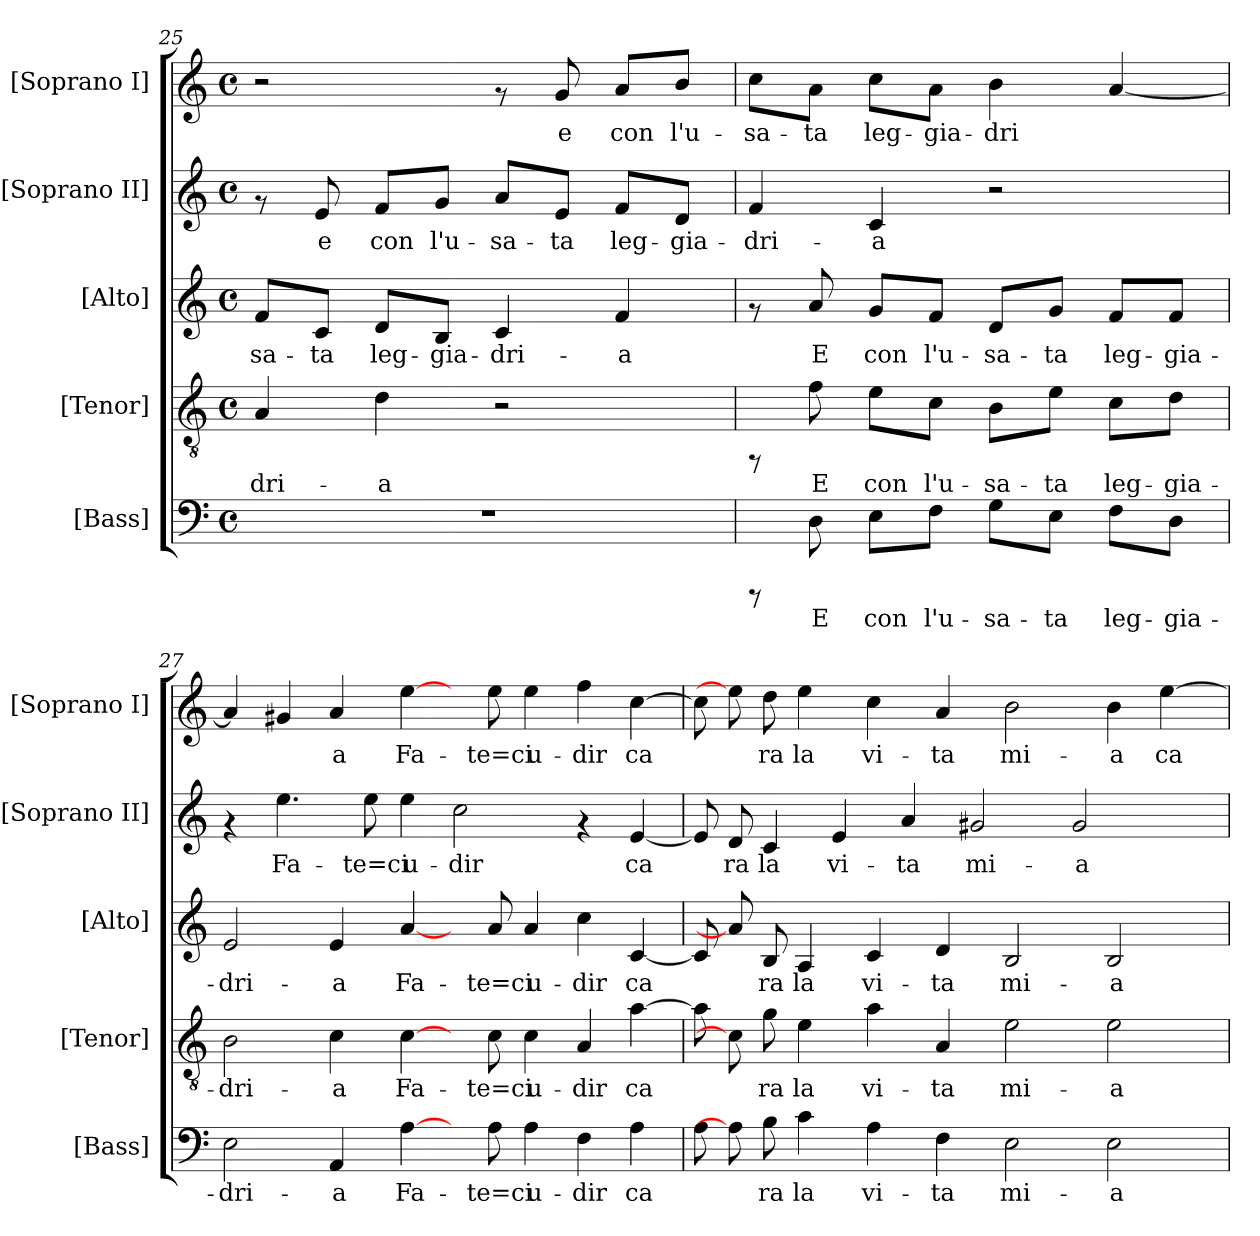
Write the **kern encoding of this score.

**kern	**text	**kern	**text	**kern	**text	**kern	**text	**kern	**text
*part5	*part5	*part4	*part4	*part3	*part3	*part2	*part2	*part1	*part1
*staff5	*staff5	*staff4	*staff4	*staff3	*staff3	*staff2	*staff2	*staff1	*staff1
*I"[Bass]	*	*I"[Tenor]	*	*I"[Alto]	*	*I"[Soprano II]	*	*I"[Soprano I]	*
*I'[Bass]	*	*I'[Tenor]	*	*I'[Alto]	*	*I'[Soprano II]	*	*I'[Soprano I]	*
*clefF4	*	*clefGv2	*	*clefG2	*	*clefG2	*	*clefG2	*
*k[]	*	*k[]	*	*k[]	*	*k[]	*	*k[]	*
*C:	*	*C:	*	*C:	*	*C:	*	*C:	*
*M4/4	*	*M4/4	*	*M4/4	*	*M4/4	*	*M4/4	*
*met(c)	*	*met(c)	*	*met(c)	*	*met(c)	*	*met(c)	*
=25	=25	=25	=25	=25	=25	=25	=25	=25	=25
!	!	!	!LO:LY:b:cj	!	!LO:LY:b:cj	!	!	!	!
1r	.	4A/	-dri-	8f/L	-sa-	8rf	.	2r	.
!	!	!	!	!	!LO:LY:b:cj	!	!LO:LY:b:cj	!	!
.	.	.	.	8c/J	-ta	8e/	e	.	.
!	!	!	!LO:LY:b:cj	!	!LO:LY:b:cj	!	!LO:LY:b:cj	!	!
.	.	4d\	-a	8d/L	leg-	8f/L	con	.	.
!	!	!	!	!	!LO:LY:b:cj	!	!LO:LY:b:cj	!	!
.	.	.	.	8B/J	-gia-	8g/J	l'u-	.	.
!	!	!	!	!	!LO:LY:b:cj	!	!LO:LY:b:cj	!	!
.	.	2r	.	4c/	-dri-	8a/L	-sa-	8rf	.
!	!	!	!	!	!	!	!LO:LY:b:cj	!	!LO:LY:b:cj
.	.	.	.	.	.	8e/J	-ta	8g/	e
!	!	!	!	!	!LO:LY:b:cj	!	!LO:LY:b:cj	!	!LO:LY:b:cj
.	.	.	.	4f/	-a	8f/L	leg-	8a/L	con
!	!	!	!	!	!	!	!LO:LY:b:cj	!	!LO:LY:b:cj
.	.	.	.	.	.	8d/J	-gia-	8b/J	l'u-
!!LO:PB:g=z
=26	=26	=26	=26	=26	=26	=26	=26	=26	=26
!	!	!	!	!	!	!	!LO:LY:b:cj	!	!LO:LY:b:cj
8rCCC	.	8rFF	.	8rf	.	4f/	-dri-	8cc\L	-sa-
!	!LO:LY:b:cj	!	!LO:LY:b:cj	!	!LO:LY:b:cj	!	!	!	!LO:LY:b:cj
8D\	E	8f\	E	8a/	E	.	.	8a\J	-ta
!	!LO:LY:b:cj	!	!LO:LY:b:cj	!	!LO:LY:b:cj	!	!LO:LY:b:cj	!	!LO:LY:b:cj
8E\L	con	8e\L	con	8g/L	con	4c/	-a	8cc\L	leg-
!	!LO:LY:b:cj	!	!LO:LY:b:cj	!	!LO:LY:b:cj	!	!	!	!LO:LY:b:cj
8F\J	l'u-	8c\J	l'u-	8f/J	l'u-	.	.	8a\J	-gia-
!	!LO:LY:b:cj	!	!LO:LY:b:cj	!	!LO:LY:b:cj	!	!	!	!LO:LY:b:cj
8G\L	-sa-	8B\L	-sa-	8d/L	-sa-	2r	.	4b\	-dri-
!	!LO:LY:b:cj	!	!LO:LY:b:cj	!	!LO:LY:b:cj	!	!	!	!
8E\J	-ta	8e\J	-ta	8g/J	-ta	.	.	.	.
!	!LO:LY:b:cj	!	!LO:LY:b:cj	!	!LO:LY:b:cj	!	!	!	!LO:LY:b:cj
8F\L	leg-	8c\L	leg-	8f/L	leg-	.	.	[<4a/	--
!	!LO:LY:b:cj	!	!LO:LY:b:cj	!	!LO:LY:b:cj	!	!	!	!
8D\J	-gia-	8d\J	-gia-	8f/J	-gia-	.	.	.	.
=27	=27	=27	=27	=27	=27	=27	=27	=27	=27
!	!LO:LY:b:cj	!	!LO:LY:b:cj	!	!LO:LY:b:cj	!	!	!	!LO:LY:b:cj
2E\	-dri-	2B\	-dri-	2e/	-dri-	4rf	.	4a/]	--
!	!	!	!	!	!	!	!LO:LY:b:cj	!	!LO:LY:b:cj
.	.	.	.	.	.	4.ee\	Fa-	4g#X/	--
!	!LO:LY:b:cj	!	!LO:LY:b:cj	!	!LO:LY:b:cj	!	!	!	!LO:LY:b:cj
4AA/	-a	4c\	-a	4e/	-a	.	.	4a/	-a
!	!	!	!	!	!	!	!LO:LY:b:cj	!	!
.	.	.	.	.	.	8ee\	-te=ci	.	.
!	!LO:LY:b:cj	!	!LO:LY:b:cj	!	!LO:LY:b:cj	!	!LO:LY:b:cj	!	!LO:LY:b:cj
[4A\	Fa-	[4c\	Fa-	[4a/	Fa-	4ee\	u-	[4ee\	Fa-
!	!	!	!	!	!	!	!LO:LY:b:cj	!	!
8ryy	.	8ryy	.	8ryy	.	2cc\	-dir	8ryy	.
!	!LO:LY:b:cj	!	!LO:LY:b:cj	!	!LO:LY:b:cj	!	!	!	!LO:LY:b:cj
8A\	-te=ci	8c\	-te=ci	8a/	-te=ci	.	.	8ee\	-te=ci
!	!LO:LY:b:cj	!	!LO:LY:b:cj	!	!LO:LY:b:cj	!	!	!	!LO:LY:b:cj
4A\	u-	4c\	u-	4a/	u-	.	.	4ee\	u-
!	!LO:LY:b:cj	!	!LO:LY:b:cj	!	!LO:LY:b:cj	!	!	!	!LO:LY:b:cj
4F\	-dir	4A/	-dir	4cc\	-dir	4rf	.	4ff\	-dir
!	!LO:LY:b:cj	!	!LO:LY:b:cj	!	!LO:LY:b:cj	!	!LO:LY:b:cj	!	!LO:LY:b:cj
4A\	ca-	[>4a\	ca-	[<4c/	ca-	[<4e/	ca-	[>4cc\	ca-
=28	=28	=28	=28	=28	=28	=28	=28	=28	=28
!	!LO:LY:b:cj	!	!LO:LY:b:cj	!	!LO:LY:b:cj	!	!LO:LY:b:cj	!	!LO:LY:b:cj
8A\	--	8a\]	--	8c/]	--	8e/]	--	8cc\]	--
!	!	!	!	!	!	!	!LO:LY:b:cj	!	!
8A\]	.	8c\]	.	8a/]	.	8d/	-ra	8ee\]	.
!	!LO:LY:b:cj	!	!LO:LY:b:cj	!	!LO:LY:b:cj	!	!LO:LY:b:cj	!	!LO:LY:b:cj
8B\	-ra	8g\	-ra	8B/	-ra	4c/	la	8dd\	-ra
!	!LO:LY:b:cj	!	!LO:LY:b:cj	!	!LO:LY:b:cj	!	!	!	!LO:LY:b:cj
4c\	la	4e\	la	4A/	la	.	.	4ee\	la
!	!	!	!	!	!	!	!LO:LY:b:cj	!	!
.	.	.	.	.	.	4e/	vi-	.	.
!	!LO:LY:b:cj	!	!LO:LY:b:cj	!	!LO:LY:b:cj	!	!	!	!LO:LY:b:cj
4A\	vi-	4a\	vi-	4c/	vi-	.	.	4cc\	vi-
!	!	!	!	!	!	!	!LO:LY:b:cj	!	!
.	.	.	.	.	.	4a/	-ta	.	.
!	!LO:LY:b:cj	!	!LO:LY:b:cj	!	!LO:LY:b:cj	!	!	!	!LO:LY:b:cj
4F\	-ta	4A/	-ta	4d/	-ta	.	.	4a/	-ta
!	!	!	!	!	!	!	!LO:LY:b:cj	!	!
.	.	.	.	.	.	2g#X/	mi-	.	.
!	!LO:LY:b:cj	!	!LO:LY:b:cj	!	!LO:LY:b:cj	!	!	!	!LO:LY:b:cj
2E\	mi-	2e\	mi-	2B/	mi-	.	.	2b\	mi-
!	!	!	!	!	!	!	!LO:LY:b:cj	!	!
.	.	.	.	.	.	2g#/	-a	.	.
!	!LO:LY:b:cj	!	!LO:LY:b:cj	!	!LO:LY:b:cj	!	!	!	!LO:LY:b:cj
2E\	-a	2e\	-a	2B/	-a	.	.	4b\	-a
!	!	!	!	!	!	!	!	!	!LO:LY:b:cj
.	.	.	.	.	.	.	.	[<4ee\	ca-
.	.	.	.	.	.	8ryy	.	.	.
=	=	=	=	=	=	=	=	=	=
*-	*-	*-	*-	*-	*-	*-	*-	*-	*-
